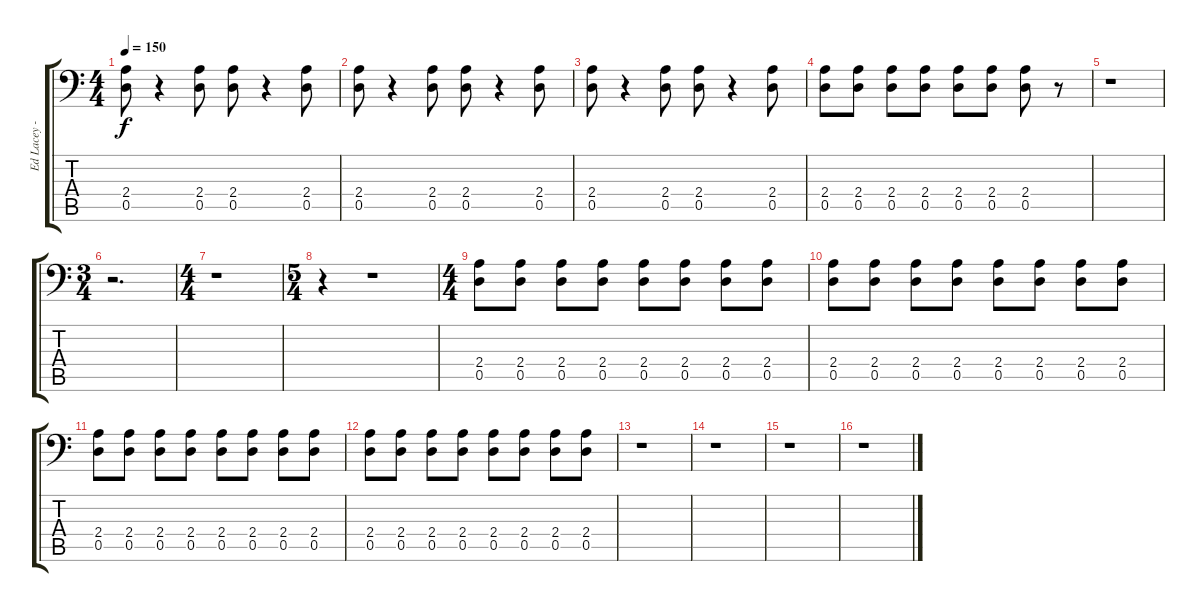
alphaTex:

\track ("Ed Lacey - Guitar" "Ed Lacey -") {instrument overdrivenguitar}
\staff {score tabs}
\tuning (A3 E3 C3 G2 D2 A1) {hide}
\ts (4 4)
\tempo 150
\clef f4
\ks c
(2.4 0.5).8{dy f} r.4 (2.4 0.5).8 (2.4 0.5).8 r.4 (2.4 0.5).8 |
(2.4 0.5).8 r.4 (2.4 0.5).8 (2.4 0.5).8 r.4 (2.4 0.5).8 |
(2.4 0.5).8 r.4 (2.4 0.5).8 (2.4 0.5).8 r.4 (2.4 0.5).8 |
(2.4 0.5).8 (2.4 0.5).8 (2.4 0.5).8 (2.4 0.5).8 (2.4 0.5).8 (2.4 0.5).8 (2.4 0.5).8 r.8 |
r.1 |
\ts (3 4)
r.2{d} |
\ts (4 4)
r.1 |
\ts (5 4)
r.4 r.1 |
\ts (4 4)
(2.4 0.5).8 (2.4 0.5).8 (2.4 0.5).8 (2.4 0.5).8 (2.4 0.5).8 (2.4 0.5).8 (2.4 0.5).8 (2.4 0.5).8 |
(2.4 0.5).8 (2.4 0.5).8 (2.4 0.5).8 (2.4 0.5).8 (2.4 0.5).8 (2.4 0.5).8 (2.4 0.5).8 (2.4 0.5).8 |
(2.4 0.5).8 (2.4 0.5).8 (2.4 0.5).8 (2.4 0.5).8 (2.4 0.5).8 (2.4 0.5).8 (2.4 0.5).8 (2.4 0.5).8 |
(2.4 0.5).8 (2.4 0.5).8 (2.4 0.5).8 (2.4 0.5).8 (2.4 0.5).8 (2.4 0.5).8 (2.4 0.5).8 (2.4 0.5).8 |
r.1 |
r.1 |
r.1 |
r.1
